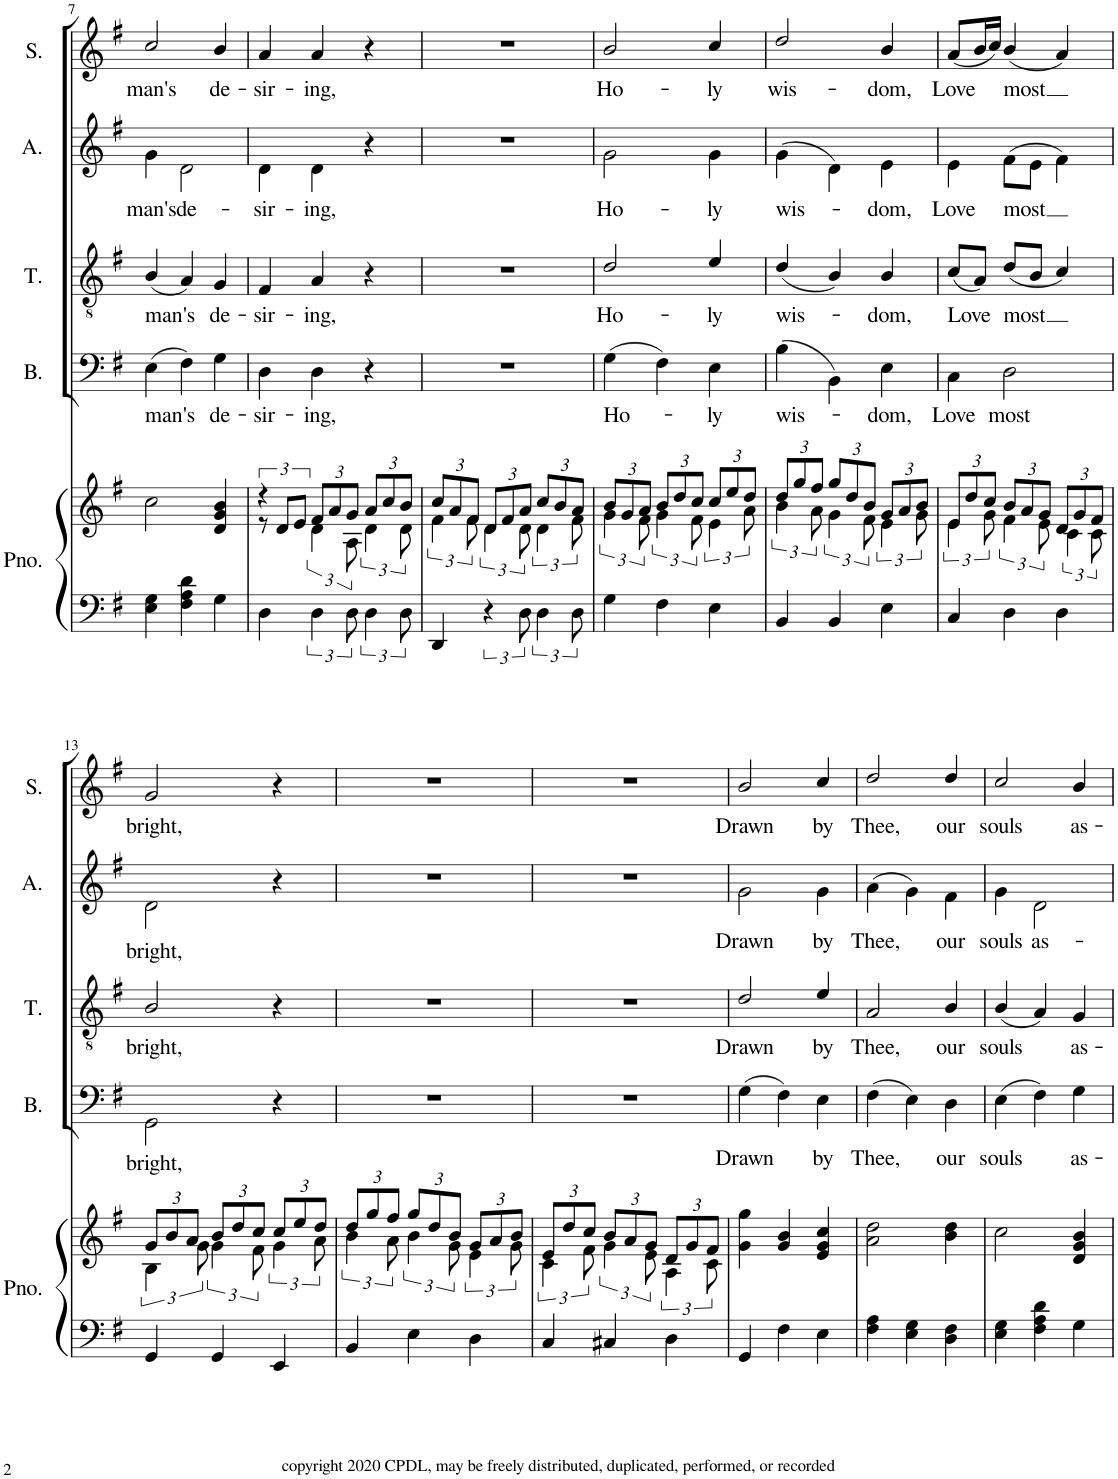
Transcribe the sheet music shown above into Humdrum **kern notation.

**kern	**kern	**kern	**text	**kern	**text	**kern	**text	**kern	**text
*part5	*part5	*part4	*part4	*part3	*part3	*part2	*part2	*part1	*part1
*staff6	*staff5	*staff4	*staff4	*staff3	*staff3	*staff2	*staff2	*staff1	*staff1
*I"Piano	*	*I"Bass	*	*I"Tenor	*	*I"Alto	*	*I"Soprano	*
*I'Pno.	*	*I'B.	*	*I'T.	*	*I'A.	*	*I'S.	*
!!LO:PB:g=z
*clefF4	*clefG2	*clefF4	*	*clefGv2	*	*clefG2	*	*clefG2	*
*k[f#]	*k[f#]	*k[f#]	*	*k[f#]	*	*k[f#]	*	*k[f#]	*
*G:	*G:	*G:	*	*G:	*	*G:	*	*G:	*
*M3/4	*M3/4	*M3/4	*	*M3/4	*	*M3/4	*	*M3/4	*
=7	=7	=7	=7	=7	=7	=7	=7	=7	=7
!	!	!	!LO:LY:b	!	!LO:LY:b	!	!LO:LY:b	!	!LO:LY:b
4E\ 4G\	2cc\	(4E\	man's	(4B/	man's	4g\	man's	2cc/	man's
!	!	!	!	!	!	!	!LO:LY:b	!	!
4F#\ 4A\ 4d\	.	4F#\)	.	4A/)	.	2d\	de-	.	.
!	!	!	!LO:LY:b	!	!LO:LY:b	!	!	!	!LO:LY:b
4G\	4d/ 4g/ 4b/	4G\	de-	4G/	de-	.	.	4b/	de-
=8	=8	=8	=8	=8	=8	=8	=8	=8	=8
*	*^	*	*	*	*	*	*	*	*
!	!	!	!	!LO:LY:b	!	!LO:LY:b	!	!LO:LY:b	!	!LO:LY:b
4D\	4r	12r	4D\	-sir-	4F#/	-sir-	4d\	-sir-	4a/	-sir-
.	.	12d/L	.	.	.	.	.	.	.	.
.	.	12e/J	.	.	.	.	.	.	.	.
*	*	*Xbrackettup	*	*	*	*	*	*	*	*
!	!	!	!	!LO:LY:b	!	!LO:LY:b	!	!LO:LY:b	!	!LO:LY:b
6D\	6d\	12f#/L	4D\	-ing,	4A/	-ing,	4d\	-ing,	4a/	-ing,
.	.	12a/	.	.	.	.	.	.	.	.
12D\	12A\	12g/J	.	.	.	.	.	.	.	.
*	*brackettup	*Xbrackettup	*	*	*	*	*	*	*	*
6D\	6d\	12a/L	4r	.	4r	.	4r	.	4r	.
.	.	12cc/	.	.	.	.	.	.	.	.
12D\	12d\	12b/J	.	.	.	.	.	.	.	.
=9	=9	=9	=9	=9	=9	=9	=9	=9	=9	=9
*	*brackettup	*Xbrackettup	*	*	*	*	*	*	*	*
4DD/	6f#\	12cc/L	2.r	.	2.r	.	2.r	.	2.r	.
.	.	12a/	.	.	.	.	.	.	.	.
.	12f#\	12f#/J	.	.	.	.	.	.	.	.
*	*brackettup	*Xbrackettup	*	*	*	*	*	*	*	*
6r	6d\	12d/L	.	.	.	.	.	.	.	.
.	.	12f#/	.	.	.	.	.	.	.	.
12D\	12d\	12a/J	.	.	.	.	.	.	.	.
*	*brackettup	*Xbrackettup	*	*	*	*	*	*	*	*
6D\	6d\	12cc/L	.	.	.	.	.	.	.	.
.	.	12b/	.	.	.	.	.	.	.	.
12D\	12f#\	12a/J	.	.	.	.	.	.	.	.
=10	=10	=10	=10	=10	=10	=10	=10	=10	=10	=10
*	*brackettup	*Xbrackettup	*	*	*	*	*	*	*	*
!	!	!	!	!LO:LY:b	!	!LO:LY:b	!	!LO:LY:b	!	!LO:LY:b
4G\	6g\	12b/L	(4G\	Ho-	2d/	Ho-	2g\	Ho-	2b/	Ho-
.	.	12g/	.	.	.	.	.	.	.	.
.	12f#\	12a/J	.	.	.	.	.	.	.	.
*	*brackettup	*Xbrackettup	*	*	*	*	*	*	*	*
4F#\	6g\	12b/L	4F#\)	.	.	.	.	.	.	.
.	.	12dd/	.	.	.	.	.	.	.	.
.	12f#\	12cc/J	.	.	.	.	.	.	.	.
*	*brackettup	*Xbrackettup	*	*	*	*	*	*	*	*
!	!	!	!	!LO:LY:b	!	!LO:LY:b	!	!LO:LY:b	!	!LO:LY:b
4E\	6e\	12cc/L	4E\	-ly	4e/	-ly	4g\	-ly	4cc/	-ly
.	.	12ee/	.	.	.	.	.	.	.	.
.	12a\	12dd/J	.	.	.	.	.	.	.	.
=11	=11	=11	=11	=11	=11	=11	=11	=11	=11	=11
*	*brackettup	*Xbrackettup	*	*	*	*	*	*	*	*
!	!	!	!	!LO:LY:b	!	!LO:LY:b	!	!LO:LY:b	!	!LO:LY:b
4BB/	6b\	12dd/L	(4B\	wis-	(4d/	wis-	(4g\	wis-	2dd/	wis-
.	.	12gg/	.	.	.	.	.	.	.	.
.	12a\	12ff#/J	.	.	.	.	.	.	.	.
*	*brackettup	*Xbrackettup	*	*	*	*	*	*	*	*
4BB/	6g\	12gg/L	4BB\)	.	4B/)	.	4d\)	.	.	.
.	.	12dd/	.	.	.	.	.	.	.	.
.	12f#\	12b/J	.	.	.	.	.	.	.	.
*	*brackettup	*Xbrackettup	*	*	*	*	*	*	*	*
!	!	!	!	!LO:LY:b	!	!LO:LY:b	!	!LO:LY:b	!	!LO:LY:b
4E\	6e\	12g/L	4E\	-dom,	4B/	-dom,	4e\	-dom,	4b/	-dom,
.	.	12a/	.	.	.	.	.	.	.	.
.	12g\	12b/J	.	.	.	.	.	.	.	.
=12	=12	=12	=12	=12	=12	=12	=12	=12	=12	=12
*	*brackettup	*Xbrackettup	*	*	*	*	*	*	*	*
!	!	!	!	!LO:LY:b	!	!LO:LY:b	!	!LO:LY:b	!	!LO:LY:b
4C/	6e\	12e/L	4C\	Love	(8c/L	Love	4e\	Love	(8a/L	Love
.	.	12dd/	.	.	.	.	.	.	.	.
.	.	.	.	.	8A/J)	.	.	.	16b/L	.
.	12g\	12cc/J	.	.	.	.	.	.	.	.
.	.	.	.	.	.	.	.	.	16cc/JJ)	.
*	*brackettup	*Xbrackettup	*	*	*	*	*	*	*	*
!	!	!	!	!LO:LY:b	!	!LO:LY:b	!	!LO:LY:b	!	!LO:LY:b
4D\	6f#\	12b/L	2D\	most	(8d/L	most	(8f#\L	most	(4b/	most
.	.	12a/	.	.	.	.	.	.	.	.
.	.	.	.	.	8B/J	.	8e\J	.	.	.
.	12e\	12g/J	.	.	.	.	.	.	.	.
*	*brackettup	*Xbrackettup	*	*	*	*	*	*	*	*
4D\	6c\	12d/L	.	.	4c/)	.	4f#\)	.	4a/)	.
.	.	12g/	.	.	.	.	.	.	.	.
.	12c\	12f#/J	.	.	.	.	.	.	.	.
!!LO:LB:g=z
=13	=13	=13	=13	=13	=13	=13	=13	=13	=13	=13
*	*brackettup	*Xbrackettup	*	*	*	*	*	*	*	*
!	!	!	!	!LO:LY:b	!	!LO:LY:b	!	!LO:LY:b	!	!LO:LY:b
4GG/	6B\	12g/L	2GG\	bright,	2B/	bright,	2d\	bright,	2g/	bright,
.	.	12b/	.	.	.	.	.	.	.	.
.	12g\	12a/J	.	.	.	.	.	.	.	.
*	*brackettup	*Xbrackettup	*	*	*	*	*	*	*	*
4GG/	6g\	12b/L	.	.	.	.	.	.	.	.
.	.	12dd/	.	.	.	.	.	.	.	.
.	12f#\	12cc/J	.	.	.	.	.	.	.	.
*	*brackettup	*Xbrackettup	*	*	*	*	*	*	*	*
4EE/	6g\	12cc/L	4r	.	4r	.	4r	.	4r	.
.	.	12ee/	.	.	.	.	.	.	.	.
.	12a\	12dd/J	.	.	.	.	.	.	.	.
=14	=14	=14	=14	=14	=14	=14	=14	=14	=14	=14
*	*brackettup	*Xbrackettup	*	*	*	*	*	*	*	*
4BB/	6b\	12dd/L	2.r	.	2.r	.	2.r	.	2.r	.
.	.	12gg/	.	.	.	.	.	.	.	.
.	12a\	12ff#/J	.	.	.	.	.	.	.	.
*	*brackettup	*Xbrackettup	*	*	*	*	*	*	*	*
4E\	6b\	12gg/L	.	.	.	.	.	.	.	.
.	.	12dd/	.	.	.	.	.	.	.	.
.	12g\	12b/J	.	.	.	.	.	.	.	.
*	*brackettup	*Xbrackettup	*	*	*	*	*	*	*	*
4D\	6e\	12g/L	.	.	.	.	.	.	.	.
.	.	12a/	.	.	.	.	.	.	.	.
.	12g\	12b/J	.	.	.	.	.	.	.	.
=15	=15	=15	=15	=15	=15	=15	=15	=15	=15	=15
*	*brackettup	*Xbrackettup	*	*	*	*	*	*	*	*
4C/	6c\	12e/L	2.r	.	2.r	.	2.r	.	2.r	.
.	.	12dd/	.	.	.	.	.	.	.	.
.	12f#\	12cc/J	.	.	.	.	.	.	.	.
*	*brackettup	*Xbrackettup	*	*	*	*	*	*	*	*
4C#X/	6g\	12b/L	.	.	.	.	.	.	.	.
.	.	12a/	.	.	.	.	.	.	.	.
.	12e\	12g/J	.	.	.	.	.	.	.	.
*	*brackettup	*Xbrackettup	*	*	*	*	*	*	*	*
4D\	6A\	12d/L	.	.	.	.	.	.	.	.
.	.	12g/	.	.	.	.	.	.	.	.
.	12c\	12f#/J	.	.	.	.	.	.	.	.
=16	=16	=16	=16	=16	=16	=16	=16	=16	=16	=16
!	!	!	!	!LO:LY:b	!	!LO:LY:b	!	!LO:LY:b	!	!LO:LY:b
*	*v	*v	*	*	*	*	*	*	*	*
4GG/	4g\ 4gg\	(4G\	Drawn	2d/	Drawn	2g\	Drawn	2b/	Drawn
4F#\	4g/ 4b/	4F#\)	.	.	.	.	.	.	.
!	!	!	!LO:LY:b	!	!LO:LY:b	!	!LO:LY:b	!	!LO:LY:b
4E\	4e/ 4g/ 4cc/	4E\	by	4e/	by	4g\	by	4cc/	by
=17	=17	=17	=17	=17	=17	=17	=17	=17	=17
!	!	!	!LO:LY:b	!	!LO:LY:b	!	!LO:LY:b	!	!LO:LY:b
4F#\ 4A\	2a\ 2dd\	(4F#\	Thee,	2A/	Thee,	(4a\	Thee,	2dd/	Thee,
4E\ 4G\	.	4E\)	.	.	.	4g\)	.	.	.
!	!	!	!LO:LY:b	!	!LO:LY:b	!	!LO:LY:b	!	!LO:LY:b
4D\ 4F#\	4b\ 4dd\	4D\	our	4B/	our	4f#\	our	4dd/	our
=18	=18	=18	=18	=18	=18	=18	=18	=18	=18
!	!	!	!LO:LY:b	!	!LO:LY:b	!	!LO:LY:b	!	!LO:LY:b
4E\ 4G\	2cc\	(4E\	souls	(4B/	souls	4g\	souls	2cc/	souls
!	!	!	!	!	!	!	!LO:LY:b	!	!
4F#\ 4A\ 4d\	.	4F#\)	.	4A/)	.	2d\	as-	.	.
!	!	!	!LO:LY:b	!	!LO:LY:b	!	!	!	!LO:LY:b
4G\	4d/ 4g/ 4b/	4G\	as-	4G/	as-	.	.	4b/	as-
=	=	=	=	=	=	=	=	=	=
*-	*-	*-	*-	*-	*-	*-	*-	*-	*-
